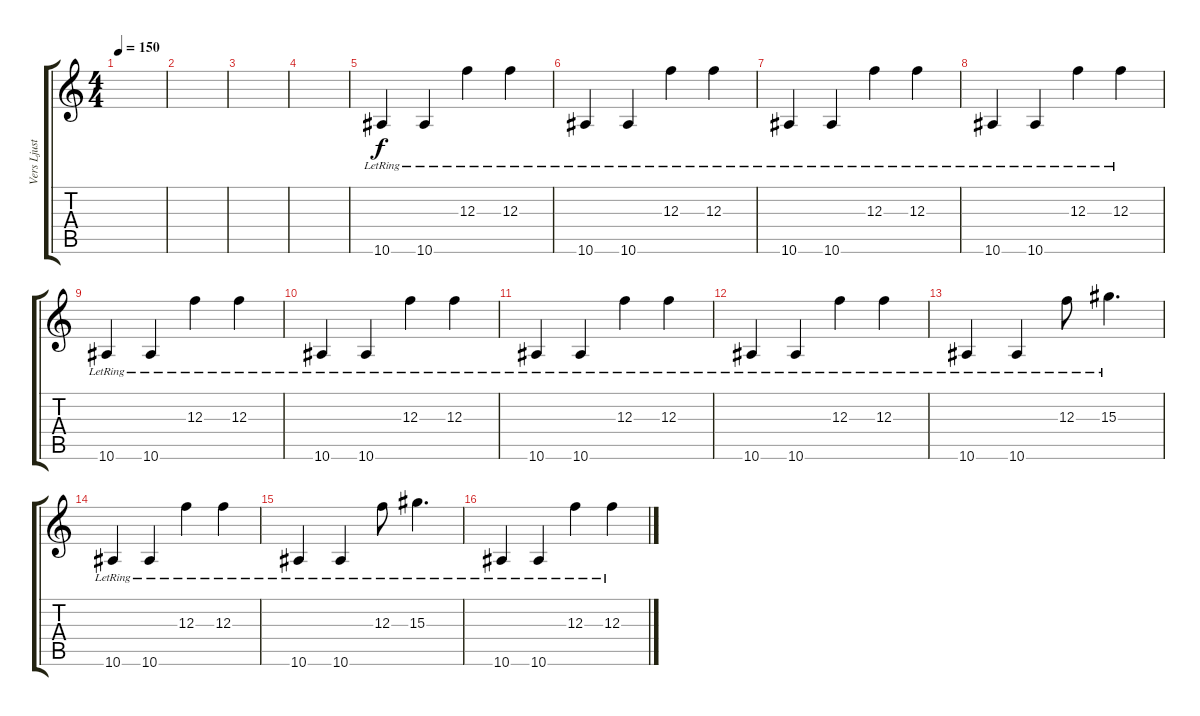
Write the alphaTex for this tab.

\track ("Vers Ljust 2" "Vers Ljust") {instrument electricguitarclean}
\staff {score tabs}
\tuning (D4 A3 F3 C3 G2 C2) {hide}
\ts (4 4)
\tempo 150
\clef g2
\ks c
|
|
|
|
10.6{lr}.4 10.6{lr}.4 12.3{lr}.4 12.3{lr}.4 |
10.6{lr}.4 10.6{lr}.4 12.3{lr}.4 12.3{lr}.4 |
10.6{lr}.4 10.6{lr}.4 12.3{lr}.4 12.3{lr}.4 |
10.6{lr}.4 10.6{lr}.4 12.3{lr}.4 12.3{lr}.4 |
10.6{lr}.4 10.6{lr}.4 12.3{lr}.4 12.3{lr}.4 |
10.6{lr}.4 10.6{lr}.4 12.3{lr}.4 12.3{lr}.4 |
10.6{lr}.4 10.6{lr}.4 12.3{lr}.4 12.3{lr}.4 |
10.6{lr}.4 10.6{lr}.4 12.3{lr}.4 12.3{lr}.4 |
10.6{lr}.4 10.6{lr}.4 12.3{lr}.8 15.3{lr}.4{d} |
10.6{lr}.4 10.6{lr}.4 12.3{lr}.4 12.3{lr}.4 |
10.6{lr}.4 10.6{lr}.4 12.3{lr}.8 15.3{lr}.4{d} |
10.6{lr}.4 10.6{lr}.4 12.3{lr}.4 12.3{lr}.4
